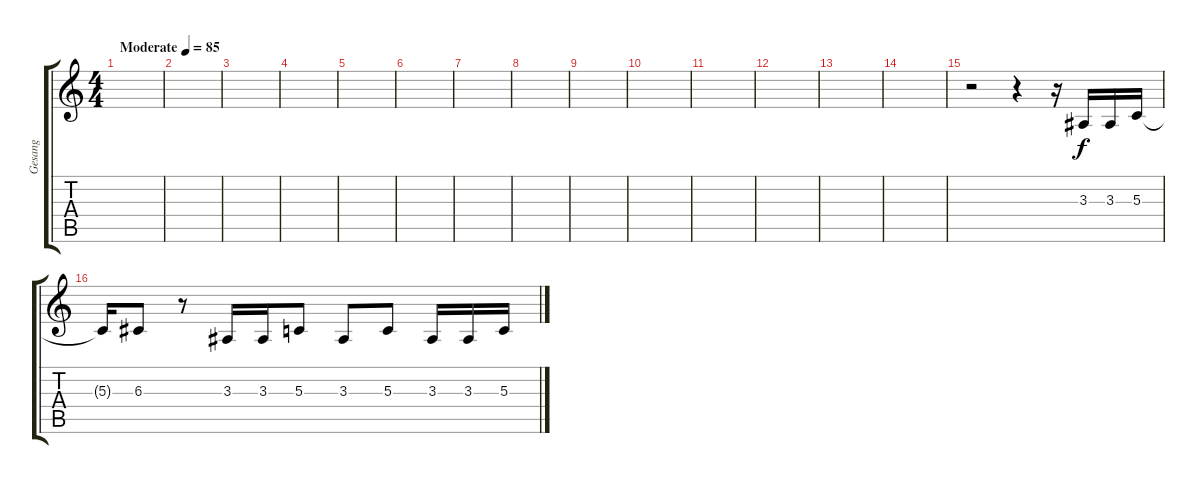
\track ("Gesang" "Gesang") {instrument viola}
\staff {score tabs}
\tuning (E4 B3 G3 D3 A2 E2) {hide}
\ts (4 4)
\tempo (85 "Moderate")
\clef g2
\ks c
|
|
|
|
|
|
|
|
|
|
|
|
|
|
r.2 r.4 r.16 3.3.16 3.3.16 5.3.16 |
5.3{t}.16 6.3.8 r.8 3.3.16 3.3.16 5.3.8 3.3.8 5.3.8 3.3.16 3.3.16 5.3.16
